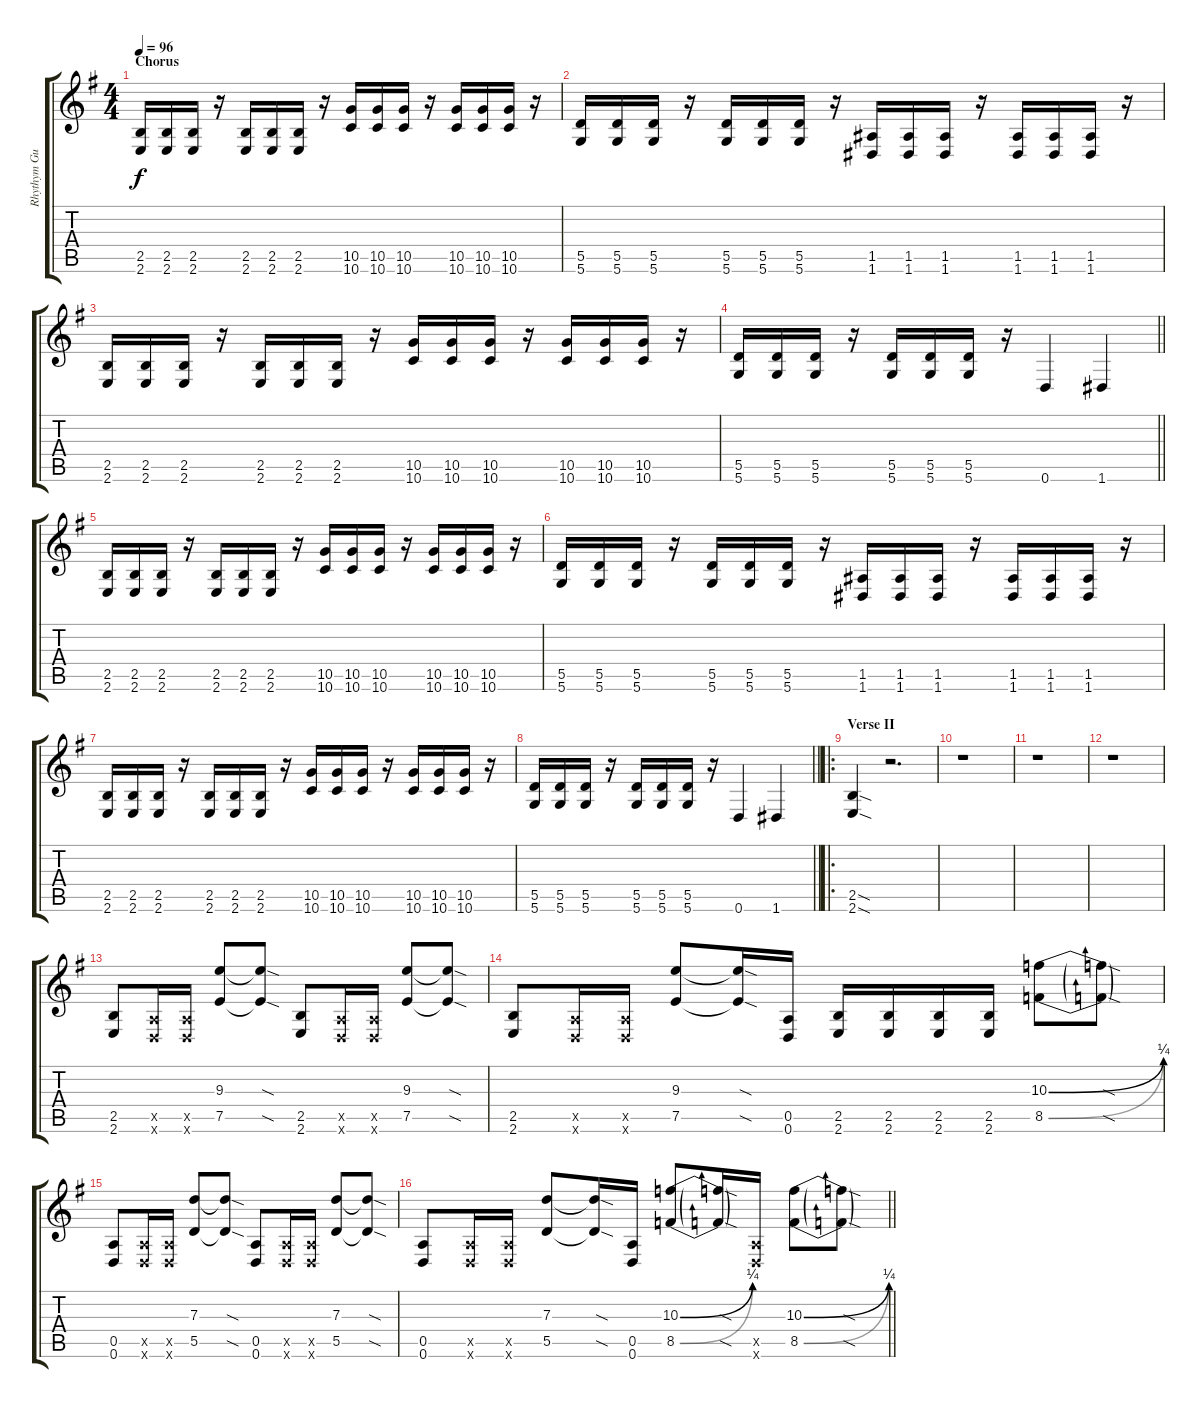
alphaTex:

\track ("Rhythym Guitar [R]" "Rhythym Gu") {instrument distortionguitar}
\staff {score tabs}
\tuning (E4 B3 G3 D3 A2 D2) {hide}
\ts (4 4)
\section ("" "Chorus")
\tempo 96
\clef g2
\ks eminor
(2.5 2.6).16{dy f} (2.5 2.6).16 (2.5 2.6).16 r.16 (2.5 2.6).16 (2.5 2.6).16 (2.5 2.6).16 r.16 (10.5 10.6).16 (10.5 10.6).16 (10.5 10.6).16 r.16 (10.5 10.6).16 (10.5 10.6).16 (10.5 10.6).16 r.16 |
(5.5 5.6).16 (5.5 5.6).16 (5.5 5.6).16 r.16 (5.5 5.6).16 (5.5 5.6).16 (5.5 5.6).16 r.16 (1.5 1.6).16 (1.5 1.6).16 (1.5 1.6).16 r.16 (1.5 1.6).16 (1.5 1.6).16 (1.5 1.6).16 r.16 |
(2.5 2.6).16 (2.5 2.6).16 (2.5 2.6).16 r.16 (2.5 2.6).16 (2.5 2.6).16 (2.5 2.6).16 r.16 (10.5 10.6).16 (10.5 10.6).16 (10.5 10.6).16 r.16 (10.5 10.6).16 (10.5 10.6).16 (10.5 10.6).16 r.16 |
\barLineRight lightlight
(5.5 5.6).16 (5.5 5.6).16 (5.5 5.6).16 r.16 (5.5 5.6).16 (5.5 5.6).16 (5.5 5.6).16 r.16 0.6.4 1.6.4 |
(2.5 2.6).16 (2.5 2.6).16 (2.5 2.6).16 r.16 (2.5 2.6).16 (2.5 2.6).16 (2.5 2.6).16 r.16 (10.5 10.6).16 (10.5 10.6).16 (10.5 10.6).16 r.16 (10.5 10.6).16 (10.5 10.6).16 (10.5 10.6).16 r.16 |
(5.5 5.6).16 (5.5 5.6).16 (5.5 5.6).16 r.16 (5.5 5.6).16 (5.5 5.6).16 (5.5 5.6).16 r.16 (1.5 1.6).16 (1.5 1.6).16 (1.5 1.6).16 r.16 (1.5 1.6).16 (1.5 1.6).16 (1.5 1.6).16 r.16 |
(2.5 2.6).16 (2.5 2.6).16 (2.5 2.6).16 r.16 (2.5 2.6).16 (2.5 2.6).16 (2.5 2.6).16 r.16 (10.5 10.6).16 (10.5 10.6).16 (10.5 10.6).16 r.16 (10.5 10.6).16 (10.5 10.6).16 (10.5 10.6).16 r.16 |
\barLineRight lightlight
(5.5 5.6).16 (5.5 5.6).16 (5.5 5.6).16 r.16 (5.5 5.6).16 (5.5 5.6).16 (5.5 5.6).16 r.16 0.6.4 1.6.4 |
\ro
\section ("" "Verse II")
(2.5{sod} 2.6{sod}).4 r.2{d} |
r.1 |
r.1 |
r.1 |
(2.5 2.6).8 (0.5{x} 0.6{x}).16 (0.5{x} 0.6{x}).16 (9.3 7.5).8 (9.3{sod t} 7.5{sod t}).8 (2.5 2.6).8 (0.5{x} 0.6{x}).16 (0.5{x} 0.6{x}).16 (9.3 7.5).8 (9.3{sod t} 7.5{sod t}).8 |
(2.5 2.6).8 (0.5{x} 0.6{x}).16 (0.5{x} 0.6{x}).16 (9.3 7.5).8 (9.3{sod t} 7.5{sod t}).16 (0.5 0.6).16 (2.5 2.6).16 (2.5 2.6).16 (2.5 2.6).16 (2.5 2.6).16 (10.3{be (bend 0 0 60 1)} 8.5{be (bend 0 0 60 1)}).8 (10.3{sod t} 8.5{sod t}).8 |
(0.5 0.6).8 (0.5{x} 0.6{x}).16 (0.5{x} 0.6{x}).16 (7.3 5.5).8 (7.3{sod t} 5.5{sod t}).8 (0.5 0.6).8 (0.5{x} 0.6{x}).16 (0.5{x} 0.6{x}).16 (7.3 5.5).8 (7.3{sod t} 5.5{sod t}).8 |
\barLineRight lightlight
(0.5 0.6).8 (0.5{x} 0.6{x}).16 (0.5{x} 0.6{x}).16 (7.3 5.5).8 (7.3{sod t} 5.5{sod t}).16 (0.5 0.6).16 (10.3{be (bend 0 0 60 1)} 8.5{be (bend 0 0 60 1)}).8 (10.3{sod t} 8.5{sod t}).16 (0.5{x} 0.6{x}).16 (10.3{be (bend 0 0 60 1)} 8.5{be (bend 0 0 60 1)}).8 (10.3{sod t} 8.5{sod t}).8
